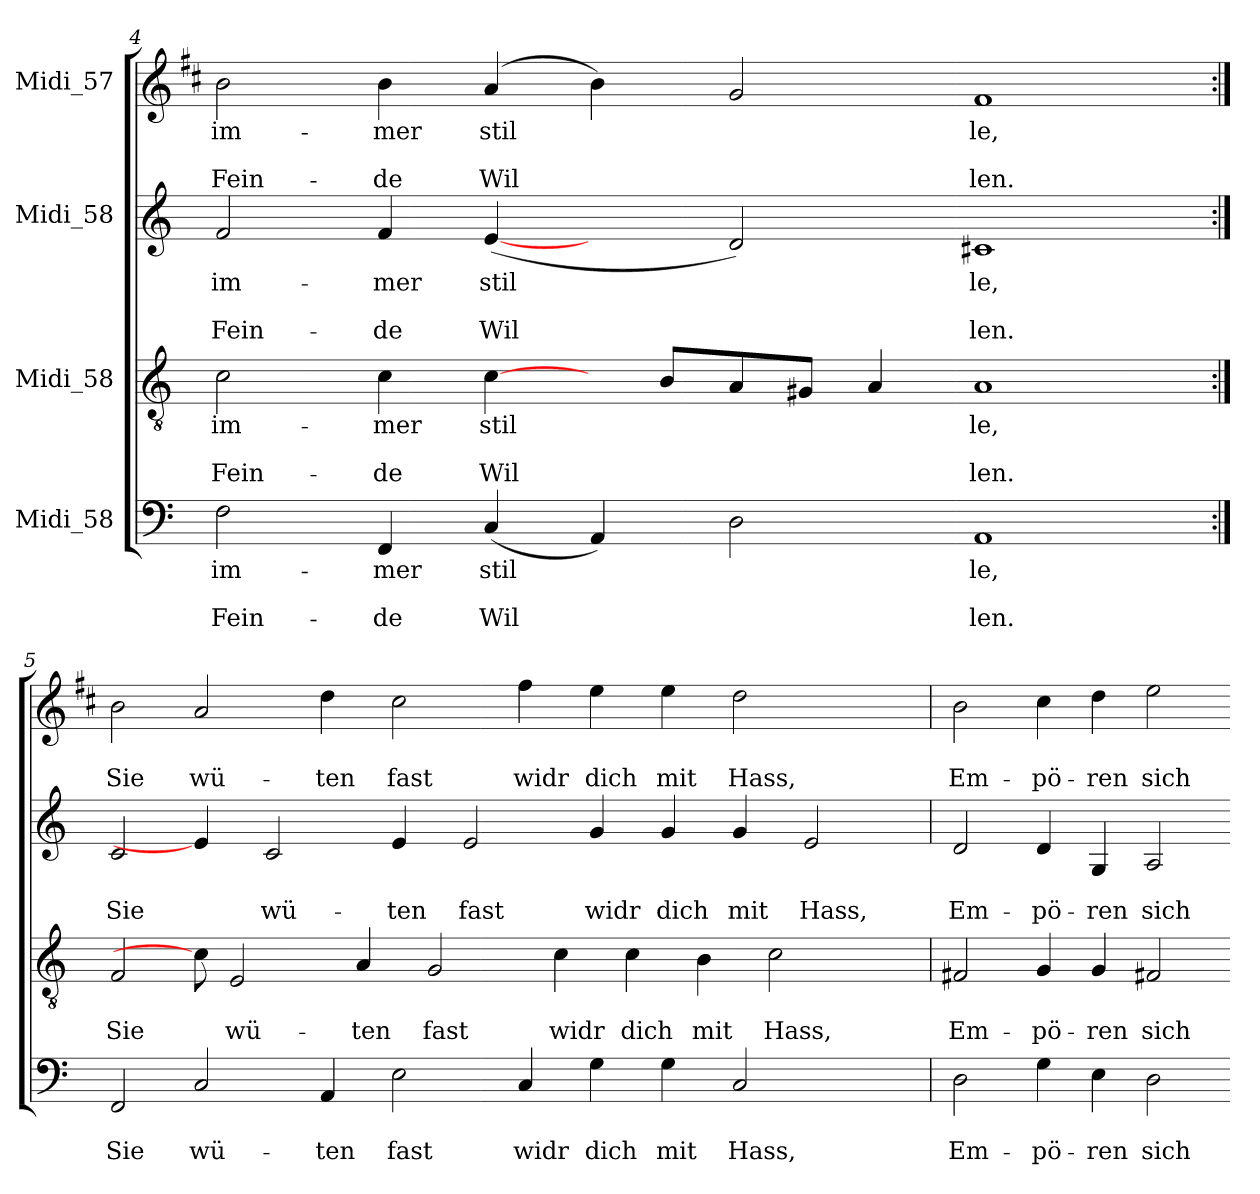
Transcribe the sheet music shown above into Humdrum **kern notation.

**kern	**text	**text	**text	**kern	**text	**text	**text	**kern	**text	**text	**text	**kern	**text	**text	**text
*part4	*part4	*part4	*part4	*part3	*part3	*part3	*part3	*part2	*part2	*part2	*part2	*part1	*part1	*part1	*part1
*staff4	*staff4	*staff4	*staff4	*staff3	*staff3	*staff3	*staff3	*staff2	*staff2	*staff2	*staff2	*staff1	*staff1	*staff1	*staff1
*I"Midi_58	*	*	*	*I"Midi_58	*	*	*	*I"Midi_58	*	*	*	*I"Midi_57	*	*	*
!!LO:LB:g=z
*clefF4	*	*	*	*clefGv2	*	*	*	*clefG2	*	*	*	*clefG2	*	*	*
*	*	*	*	*	*	*	*	*	*	*	*	*ITrd1c2	*	*	*
*k[]	*	*	*	*k[]	*	*	*	*k[]	*	*	*	*k[]	*	*	*
*C:	*	*	*	*C:	*	*	*	*C:	*	*	*	*C:	*	*	*
=4	=4	=4	=4	=4	=4	=4	=4	=4	=4	=4	=4	=4	=4	=4	=4
!	!LO:LY:b	!	!LO:LY:b	!	!LO:LY:b	!	!LO:LY:b	!	!LO:LY:b	!	!LO:LY:b	!	!LO:LY:b	!	!LO:LY:b
2F	im-	.	-Fein-	2c	im-	.	-Fein-	2f	im-	.	-Fein-	2a	im-	.	-Fein-
!	!LO:LY:b	!	!LO:LY:b	!	!LO:LY:b	!	!LO:LY:b	!	!LO:LY:b	!	!LO:LY:b	!	!LO:LY:b	!	!LO:LY:b
4FF	-mer	.	de	4c	-mer	.	de	4f	-mer	.	de	4a	-mer	.	de
!	!LO:LY:b	!	!LO:LY:b	!	!LO:LY:b	!	!LO:LY:b	!	!LO:LY:b	!	!LO:LY:b	!	!LO:LY:b	!	!LO:LY:b
(<4C	stil	.	Wil	[4c	stil	.	Wil	(<[4e	stil	.	Wil	(<4g	stil	.	Wil
4AA)	.	.	.	8ryy	.	.	.	4ryy	.	.	.	4a)	.	.	.
.	.	.	.	8BL	.	.	.	.	.	.	.	.	.	.	.
2D	.	.	.	8A	.	.	.	2d)	.	.	.	2f	.	.	.
.	.	.	.	8G#XJ	.	.	.	.	.	.	.	.	.	.	.
.	.	.	.	4A	.	.	.	.	.	.	.	.	.	.	.
!	!LO:LY:b	!	!LO:LY:b	!	!LO:LY:b	!	!LO:LY:b	!	!LO:LY:b	!	!LO:LY:b	!	!LO:LY:b	!	!LO:LY:b
1AA	le,	.	len.	1A	le,	.	len.	1c#X	le,	.	len.	1e	le,	.	len.
=5:|!	=5:|!	=5:|!	=5:|!	=5:|!	=5:|!	=5:|!	=5:|!	=5:|!	=5:|!	=5:|!	=5:|!	=5:|!	=5:|!	=5:|!	=5:|!
!	!	!LO:LY:b	!	!	!	!LO:LY:b	!	!	!	!LO:LY:b	!	!	!	!LO:LY:b	!
2FF	.	Sie	.	2F	.	Sie	.	2c	.	Sie	.	2a	.	Sie	.
!	!	!LO:LY:b	!	!	!	!	!	!	!	!	!	!	!	!LO:LY:b	!
2C	.	wü-	.	8c]	.	.	.	4e]	.	.	.	2g	.	wü-	.
!	!	!	!	!	!	!LO:LY:b	!	!	!	!	!	!	!	!	!
.	.	.	.	2E	.	wü-	.	.	.	.	.	.	.	.	.
!	!	!	!	!	!	!	!	!	!	!LO:LY:b	!	!	!	!	!
.	.	.	.	.	.	.	.	2c	.	wü-	.	.	.	.	.
!	!	!LO:LY:b	!	!	!	!	!	!	!	!	!	!	!	!LO:LY:b	!
4AA	.	-ten	.	.	.	.	.	.	.	.	.	4cc	.	-ten	.
!	!	!	!	!	!	!LO:LY:b	!	!	!	!	!	!	!	!	!
.	.	.	.	4A	.	-ten	.	.	.	.	.	.	.	.	.
!	!	!LO:LY:b	!	!	!	!	!	!	!	!LO:LY:b	!	!	!	!LO:LY:b	!
2E	.	fast	.	.	.	.	.	4e	.	-ten	.	2b	.	fast	.
!	!	!	!	!	!	!LO:LY:b	!	!	!	!	!	!	!	!	!
.	.	.	.	2G	.	fast	.	.	.	.	.	.	.	.	.
!	!	!	!	!	!	!	!	!	!	!LO:LY:b	!	!	!	!	!
.	.	.	.	.	.	.	.	2e	.	fast	.	.	.	.	.
!	!	!LO:LY:b	!	!	!	!	!	!	!	!	!	!	!	!LO:LY:b	!
4C	.	widr	.	.	.	.	.	.	.	.	.	4ee	.	widr	.
!	!	!	!	!	!	!LO:LY:b	!	!	!	!	!	!	!	!	!
.	.	.	.	4c	.	widr	.	.	.	.	.	.	.	.	.
!	!	!LO:LY:b	!	!	!	!	!	!	!	!LO:LY:b	!	!	!	!LO:LY:b	!
4G	.	dich	.	.	.	.	.	4g	.	widr	.	4dd	.	dich	.
!	!	!	!	!	!	!LO:LY:b	!	!	!	!	!	!	!	!	!
.	.	.	.	4c	.	dich	.	.	.	.	.	.	.	.	.
!	!	!LO:LY:b	!	!	!	!	!	!	!	!LO:LY:b	!	!	!	!LO:LY:b	!
4G	.	mit	.	.	.	.	.	4g	.	dich	.	4dd	.	mit	.
!	!	!	!	!	!	!LO:LY:b	!	!	!	!	!	!	!	!	!
.	.	.	.	4B	.	mit	.	.	.	.	.	.	.	.	.
!	!	!LO:LY:b	!	!	!	!	!	!	!	!LO:LY:b	!	!	!	!LO:LY:b	!
2C	.	Hass,	.	.	.	.	.	4g	.	mit	.	2cc	.	Hass,	.
!	!	!	!	!	!	!LO:LY:b	!	!	!	!	!	!	!	!	!
.	.	.	.	2c	.	Hass,	.	.	.	.	.	.	.	.	.
!	!	!	!	!	!	!	!	!	!	!LO:LY:b	!	!	!	!	!
.	.	.	.	.	.	.	.	2e	.	Hass,	.	.	.	.	.
4ryy	.	.	.	.	.	.	.	.	.	.	.	4ryy	.	.	.
.	.	.	.	8ryy	.	.	.	.	.	.	.	.	.	.	.
=6	=6	=6	=6	=6	=6	=6	=6	=6	=6	=6	=6	=6	=6	=6	=6
!	!	!LO:LY:b	!	!	!	!LO:LY:b	!	!	!	!LO:LY:b	!	!	!	!LO:LY:b	!
2D	.	Em-	.	2F#X	.	Em-	.	2d	.	Em-	.	2a	.	Em-	.
!	!	!LO:LY:b	!	!	!	!LO:LY:b	!	!	!	!LO:LY:b	!	!	!	!LO:LY:b	!
4G	.	-pö-	.	4G	.	-pö-	.	4d	.	-pö-	.	4b	.	-pö-	.
!	!	!LO:LY:b	!	!	!	!LO:LY:b	!	!	!	!LO:LY:b	!	!	!	!LO:LY:b	!
4E	.	-ren	.	4G	.	-ren	.	4G	.	-ren	.	4cc	.	-ren	.
!	!	!LO:LY:b	!	!	!	!LO:LY:b	!	!	!	!LO:LY:b	!	!	!	!LO:LY:b	!
2D	.	sich	.	2F#X	.	sich	.	2A	.	sich	.	2dd	.	sich	.
=-	=-	=-	=-	=-	=-	=-	=-	=-	=-	=-	=-	=-	=-	=-	=-
*-	*-	*-	*-	*-	*-	*-	*-	*-	*-	*-	*-	*-	*-	*-	*-
